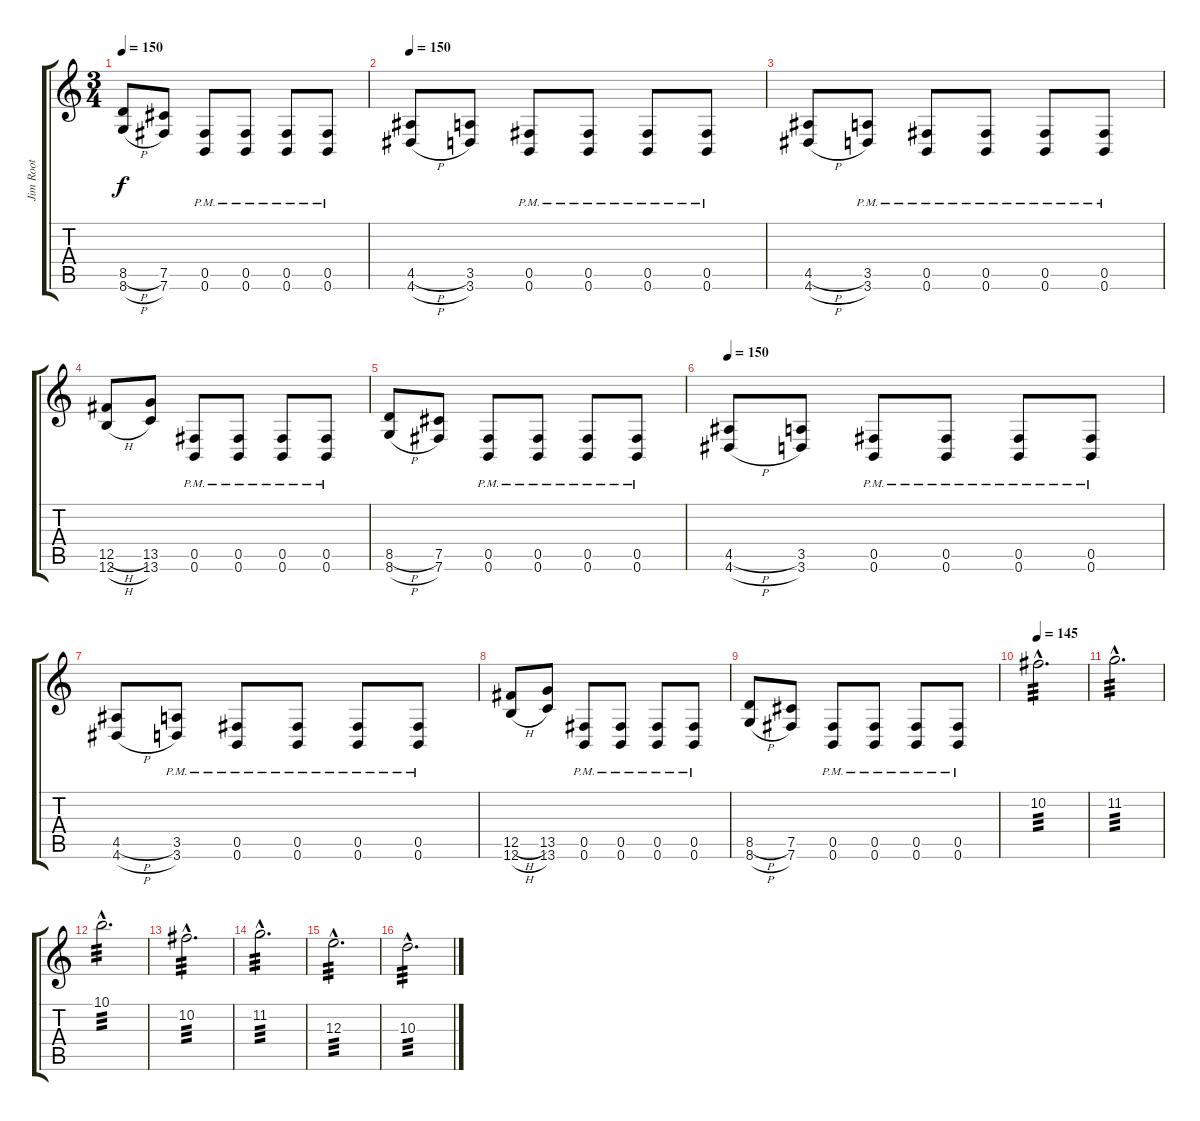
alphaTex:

\track ("Jim Root" "Jim Root") {instrument distortionguitar}
\staff {score tabs}
\tuning (Db4 Ab3 E3 B2 Gb2 B1) {hide}
\ts (3 4)
\tempo 150
\clef g2
\ks c
(8.5{h} 8.6{h}).8{dy f} (7.5 7.6).8 (0.5{pm} 0.6).8 (0.5{pm} 0.6).8 (0.5{pm} 0.6).8 (0.5{pm} 0.6).8 |
\tempo 150
(4.5{h} 4.6{h}).8 (3.5 3.6).8 (0.5{pm} 0.6).8 (0.5{pm} 0.6).8 (0.5{pm} 0.6).8 (0.5{pm} 0.6).8 |
(4.5{h} 4.6{h}).8 (3.5{pm} 3.6).8 (0.5{pm} 0.6).8 (0.5{pm} 0.6).8 (0.5{pm} 0.6).8 (0.5{pm} 0.6).8 |
(12.5{h} 12.6{h}).8 (13.5 13.6).8 (0.5{pm} 0.6).8 (0.5{pm} 0.6).8 (0.5{pm} 0.6).8 (0.5{pm} 0.6).8 |
(8.5{h} 8.6{h}).8 (7.5 7.6).8 (0.5{pm} 0.6).8 (0.5{pm} 0.6).8 (0.5{pm} 0.6).8 (0.5{pm} 0.6).8 |
\tempo 150
(4.5{h} 4.6{h}).8 (3.5 3.6).8 (0.5{pm} 0.6).8 (0.5{pm} 0.6).8 (0.5{pm} 0.6).8 (0.5{pm} 0.6).8 |
(4.5{h} 4.6{h}).8 (3.5{pm} 3.6).8 (0.5{pm} 0.6).8 (0.5{pm} 0.6).8 (0.5{pm} 0.6).8 (0.5{pm} 0.6).8 |
(12.5{h} 12.6{h}).8 (13.5 13.6).8 (0.5{pm} 0.6).8 (0.5{pm} 0.6).8 (0.5{pm} 0.6).8 (0.5{pm} 0.6).8 |
(8.5{h} 8.6{h}).8 (7.5 7.6).8 (0.5{pm} 0.6).8 (0.5{pm} 0.6).8 (0.5{pm} 0.6).8 (0.5{pm} 0.6).8 |
\tempo 145
10.2{hac}.2{d tp 3} |
11.2{hac}.2{d tp 3} |
10.1{hac}.2{d tp 3} |
10.2{hac}.2{d tp 3} |
11.2{hac}.2{d tp 3} |
12.3{hac}.2{d tp 3} |
10.3{hac}.2{d tp 3}
